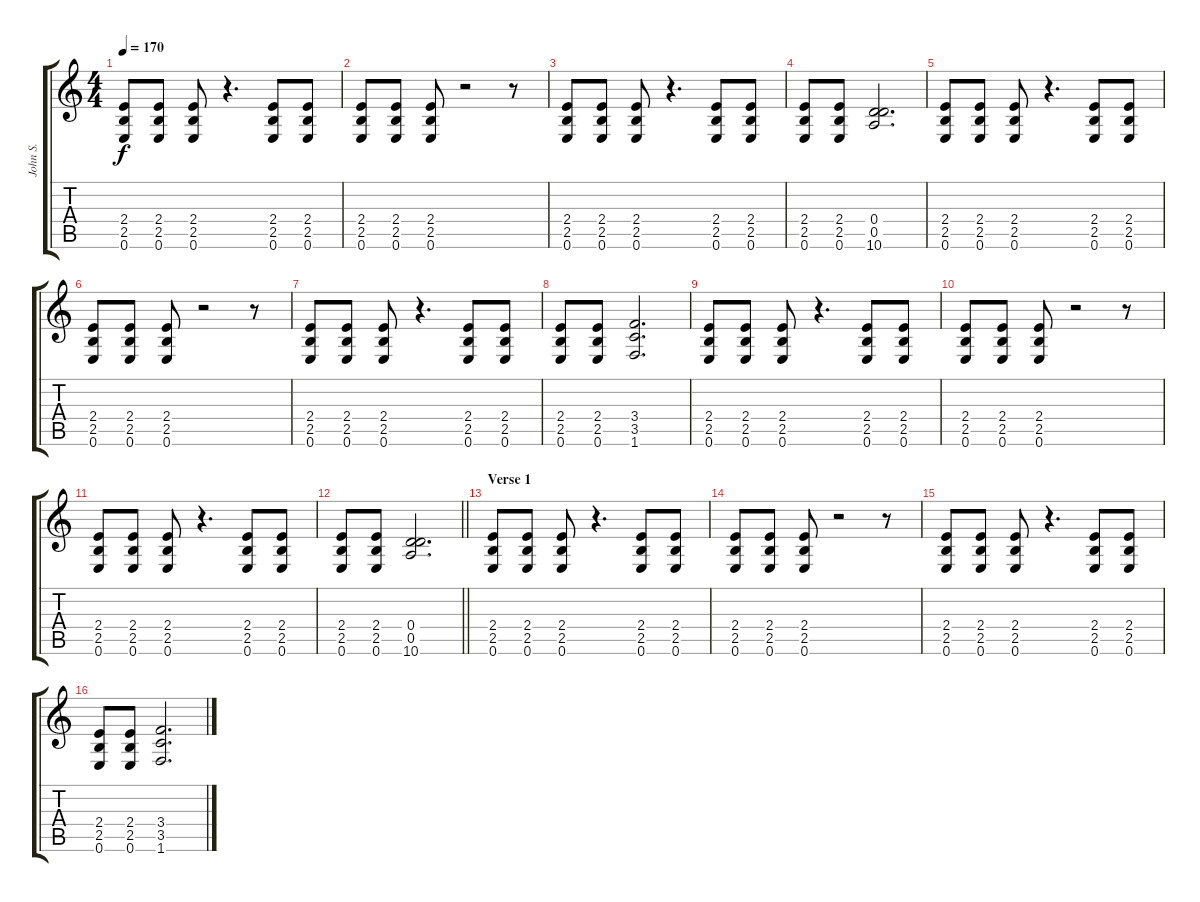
\track ("John S." "John S.") {instrument overdrivenguitar}
\staff {score tabs}
\tuning (E4 B3 G3 D3 A2 E2) {hide}
\ts (4 4)
\tempo 170
\clef g2
\ks c
(2.4 2.5 0.6).8{dy f} (2.4 2.5 0.6).8 (2.4 2.5 0.6).8 r.4{d} (2.4 2.5 0.6).8 (2.4 2.5 0.6).8 |
(2.4 2.5 0.6).8 (2.4 2.5 0.6).8 (2.4 2.5 0.6).8 r.2 r.8 |
(2.4 2.5 0.6).8 (2.4 2.5 0.6).8 (2.4 2.5 0.6).8 r.4{d} (2.4 2.5 0.6).8 (2.4 2.5 0.6).8 |
(2.4 2.5 0.6).8 (2.4 2.5 0.6).8 (0.4 0.5 10.6).2{d} |
(2.4 2.5 0.6).8 (2.4 2.5 0.6).8 (2.4 2.5 0.6).8 r.4{d} (2.4 2.5 0.6).8 (2.4 2.5 0.6).8 |
(2.4 2.5 0.6).8 (2.4 2.5 0.6).8 (2.4 2.5 0.6).8 r.2 r.8 |
(2.4 2.5 0.6).8 (2.4 2.5 0.6).8 (2.4 2.5 0.6).8 r.4{d} (2.4 2.5 0.6).8 (2.4 2.5 0.6).8 |
(2.4 2.5 0.6).8 (2.4 2.5 0.6).8 (3.4 3.5 1.6).2{d} |
(2.4 2.5 0.6).8 (2.4 2.5 0.6).8 (2.4 2.5 0.6).8 r.4{d} (2.4 2.5 0.6).8 (2.4 2.5 0.6).8 |
(2.4 2.5 0.6).8 (2.4 2.5 0.6).8 (2.4 2.5 0.6).8 r.2 r.8 |
(2.4 2.5 0.6).8 (2.4 2.5 0.6).8 (2.4 2.5 0.6).8 r.4{d} (2.4 2.5 0.6).8 (2.4 2.5 0.6).8 |
\barLineRight lightlight
(2.4 2.5 0.6).8 (2.4 2.5 0.6).8 (0.4 0.5 10.6).2{d} |
\section ("" "Verse 1")
(2.4 2.5 0.6).8 (2.4 2.5 0.6).8 (2.4 2.5 0.6).8 r.4{d} (2.4 2.5 0.6).8 (2.4 2.5 0.6).8 |
(2.4 2.5 0.6).8 (2.4 2.5 0.6).8 (2.4 2.5 0.6).8 r.2 r.8 |
(2.4 2.5 0.6).8 (2.4 2.5 0.6).8 (2.4 2.5 0.6).8 r.4{d} (2.4 2.5 0.6).8 (2.4 2.5 0.6).8 |
(2.4 2.5 0.6).8 (2.4 2.5 0.6).8 (3.4 3.5 1.6).2{d}
